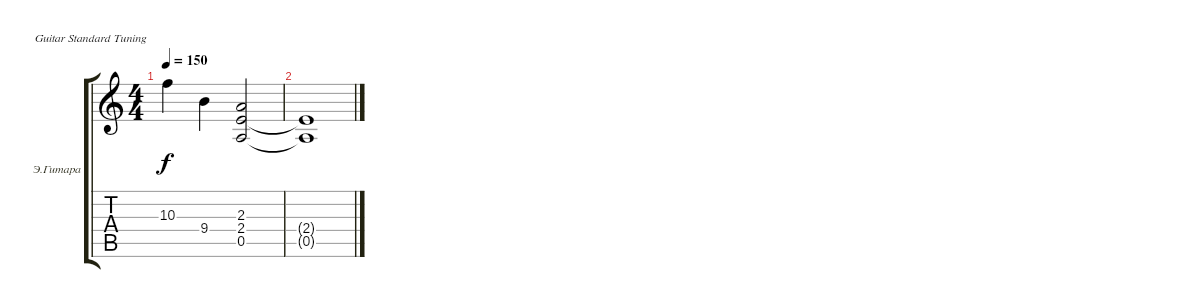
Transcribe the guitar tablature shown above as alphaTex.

\bracketExtendMode groupsimilarinstruments
\firstSystemTrackNameOrientation horizontal
\otherSystemsTrackNameOrientation horizontal
\track ("Сергей Маврин" "Э.Гитара") {instrument overdrivenguitar}
\staff {score tabs}
\tuning (E4 B3 G3 D3 A2 E2)
\ts (4 4)
\tempo 150
\clef g2
\ks c
10.3.4{dy f} 9.4.4 (2.3 2.4 0.5).2 |
(2.4{t} 0.5{t}).1
